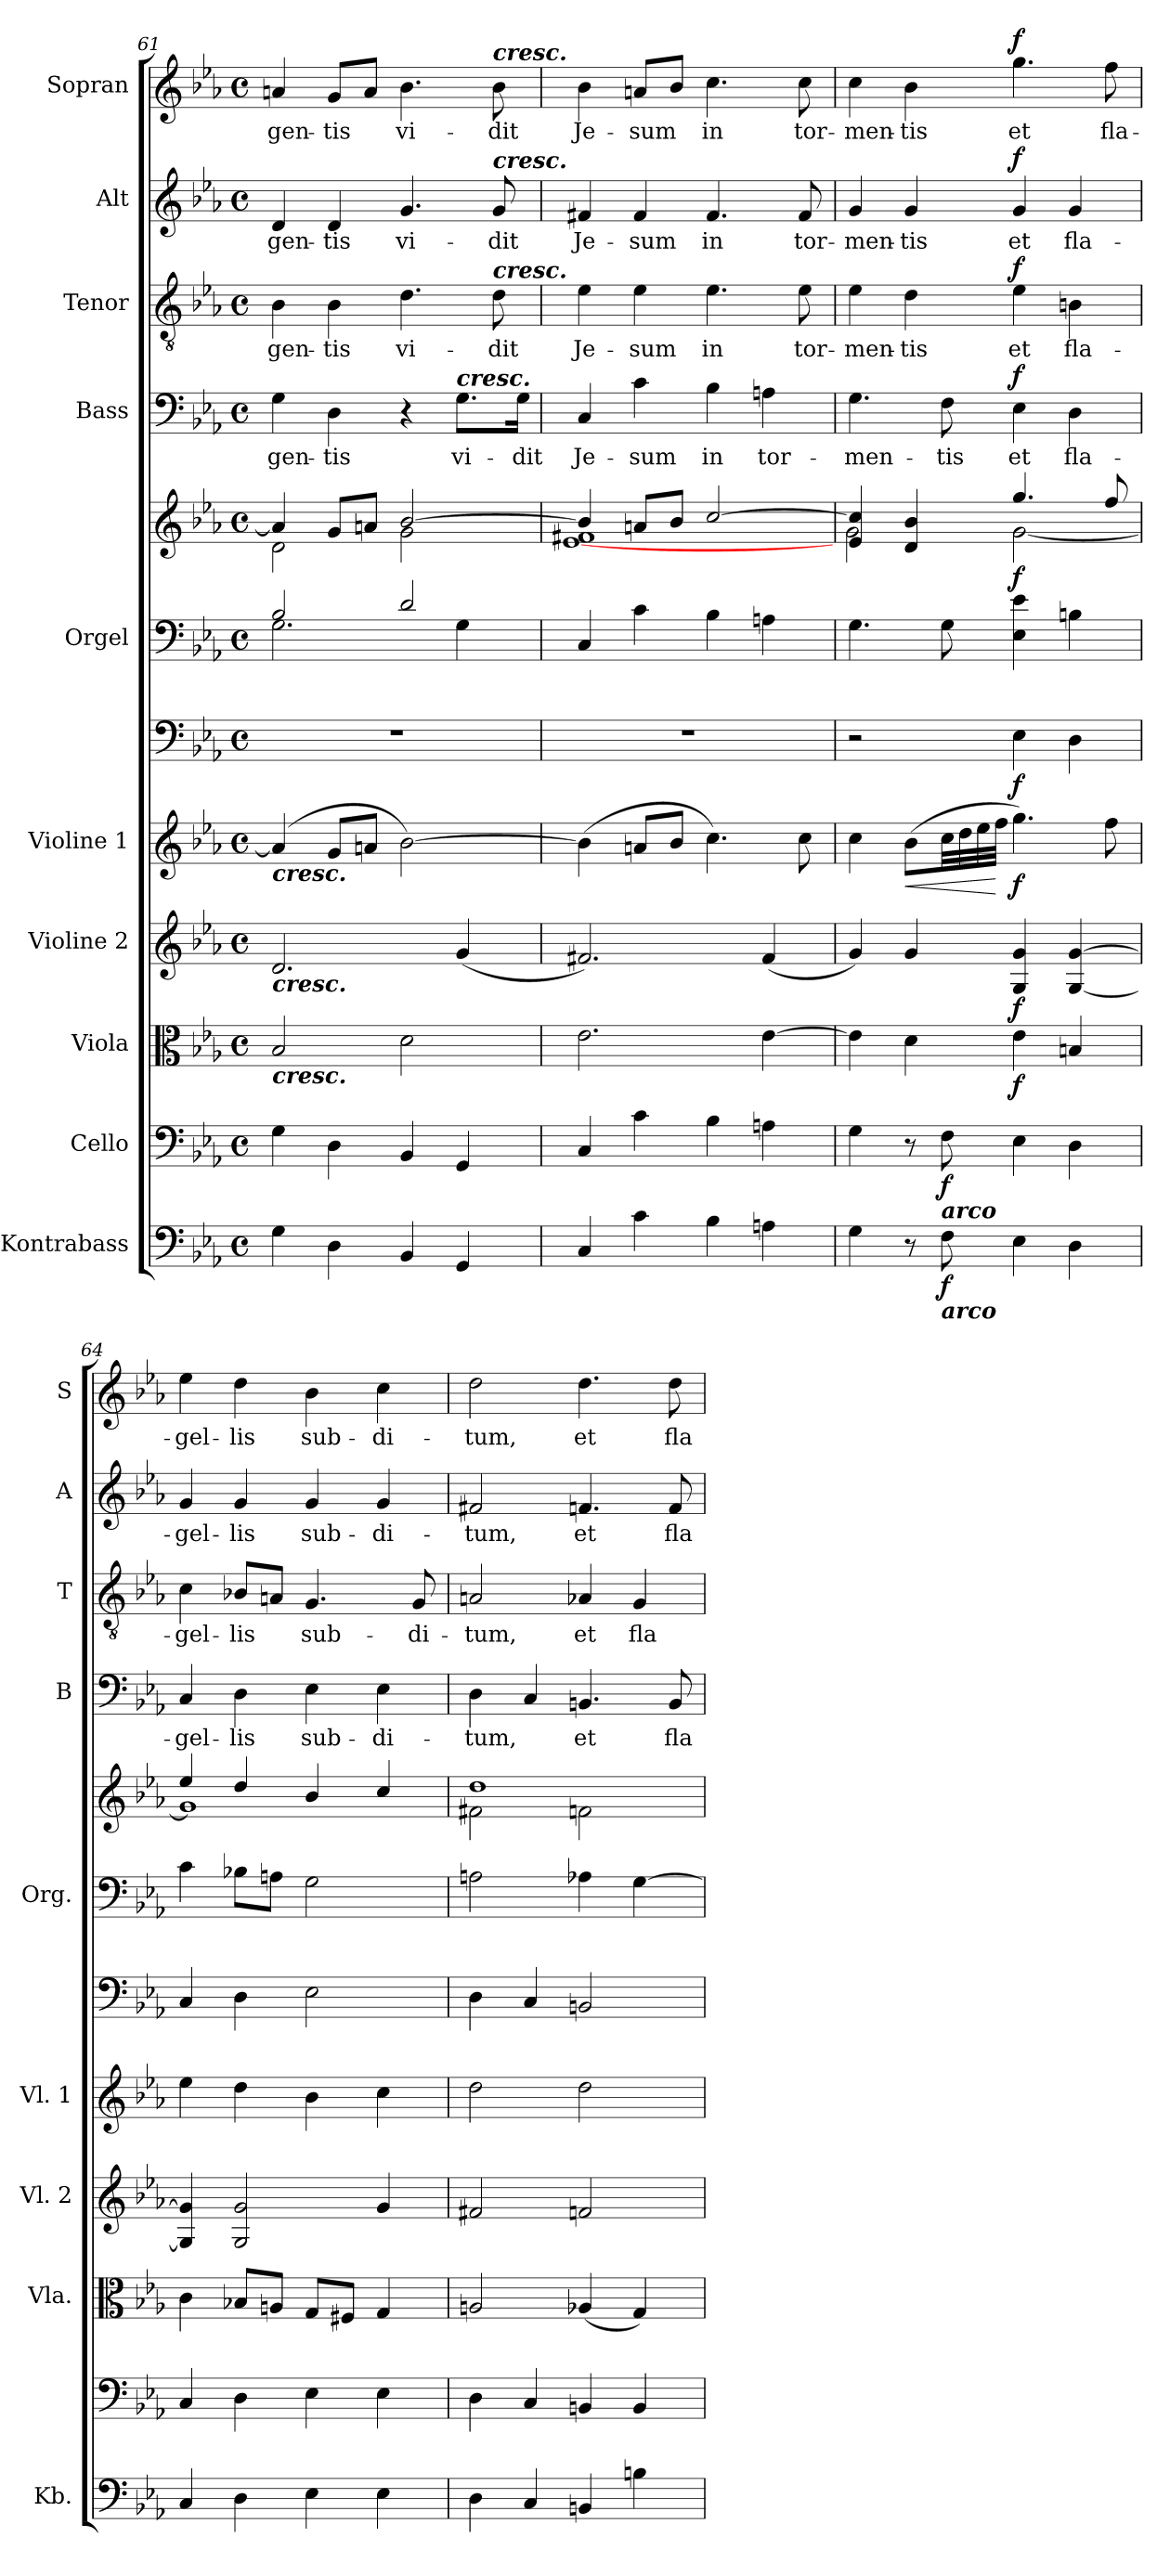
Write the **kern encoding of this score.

**kern	**dynam	**kern	**dynam	**kern	**dynam	**kern	**dynam	**kern	**dynam	**kern	**dynam	**kern	**kern	**dynam	**kern	**text	**dynam	**kern	**text	**dynam	**kern	**text	**dynam	**kern	**text	**dynam
*part11	*part11	*part10	*part10	*part9	*part9	*part8	*part8	*part7	*part7	*part6	*part6	*part5	*part5	*part5	*part4	*part4	*part4	*part3	*part3	*part3	*part2	*part2	*part2	*part1	*part1	*part1
*staff12	*staff12	*staff11	*staff11	*staff10	*staff10	*staff9	*staff9	*staff8	*staff8	*staff7	*staff7	*staff6	*staff5	*staff5/6	*staff4	*staff4	*staff4	*staff3	*staff3	*staff3	*staff2	*staff2	*staff2	*staff1	*staff1	*staff1
*I"Kontrabass	*	*I"Cello	*	*I"Viola	*	*I"Violine 2	*	*I"Violine 1	*	*	*	*I"Orgel	*	*	*I"Bass	*	*	*I"Tenor	*	*	*I"Alt	*	*	*I"Sopran	*	*
*I'Kb.	*	*	*	*I'Vla.	*	*I'Vl. 2	*	*I'Vl. 1	*	*	*	*I'Org.	*	*	*I'B	*	*	*I'T	*	*	*I'A	*	*	*I'S	*	*
*clefF4	*	*clefF4	*	*clefC3	*	*clefG2	*	*clefG2	*	*clefF4	*	*clefF4	*clefG2	*	*clefF4	*	*	*clefGv2	*	*	*clefG2	*	*	*clefG2	*	*
*ITrd7c12	*	*	*	*	*	*	*	*	*	*	*	*	*	*	*	*	*	*	*	*	*	*	*	*	*	*
*k[b-e-a-]	*	*k[b-e-a-]	*	*k[b-e-a-]	*	*k[b-e-a-]	*	*k[b-e-a-]	*	*k[b-e-a-]	*	*k[b-e-a-]	*k[b-e-a-]	*	*k[b-e-a-]	*	*	*k[b-e-a-]	*	*	*k[b-e-a-]	*	*	*k[b-e-a-]	*	*
*E-:	*	*E-:	*	*E-:	*	*E-:	*	*E-:	*	*E-:	*	*E-:	*E-:	*	*E-:	*	*	*E-:	*	*	*E-:	*	*	*E-:	*	*
*M4/4	*	*M4/4	*	*M4/4	*	*M4/4	*	*M4/4	*	*M4/4	*	*M4/4	*M4/4	*	*M4/4	*	*	*M4/4	*	*	*M4/4	*	*	*M4/4	*	*
*met(c)	*	*met(c)	*	*met(c)	*	*met(c)	*	*met(c)	*	*met(c)	*	*met(c)	*met(c)	*	*met(c)	*	*	*met(c)	*	*	*met(c)	*	*	*met(c)	*	*
=61	=61	=61	=61	=61	=61	=61	=61	=61	=61	=61	=61	=61	=61	=61	=61	=61	=61	=61	=61	=61	=61	=61	=61	=61	=61	=61
*	*	*	*	*	*	*	*	*	*	*	*	*^	*^	*	*	*	*	*	*	*	*	*	*	*	*	*
!	!	!	!	!	!	!	!	!LO:TX:b:Bi:t=cresc.	!	!	!	!	!	!	!	!	!	!	!	!	!	!	!	!	!	!	!	!
!	!	!	!	!	!	!LO:TX:b:Bi:t=cresc.	!	!	!	!	!	!	!	!	!	!	!	!	!	!	!	!	!	!	!	!	!	!
!	!	!	!	!LO:TX:b:Bi:t=cresc.	!	!	!	!	!	!	!	!	!	!	!	!	!	!	!	!	!	!	!	!	!	!	!	!
!	!	!	!	!	!	!	!	!	!	!	!	!	!	!	!	!	!	!LO:LY:b	!	!	!LO:LY:b	!	!	!LO:LY:b	!	!	!LO:LY:b	!
4GG\	.	4G\	.	2B-/	.	2.d/	.	(<4a/]	.	1r	.	2B-/	2.G\	4a/]	2d\	.	4G\	gen-	.	4B-\	gen-	.	4d/	gen-	.	4an/	gen-	.
!	!	!	!	!	!	!	!	!	!	!	!	!	!	!	!	!	!	!LO:LY:b	!	!	!LO:LY:b	!	!	!LO:LY:b	!	!	!LO:LY:b	!
4DD\	.	4D\	.	.	.	.	.	8g/L	.	.	.	.	.	8g/L	.	.	4D\	-tis	.	4B-\	-tis	.	4d/	-tis	.	8g/L	-tis	.
.	.	.	.	.	.	.	.	8an/J	.	.	.	.	.	8an/J	.	.	.	.	.	.	.	.	.	.	.	8a/J	.	.
!	!	!	!	!	!	!	!	!	!	!	!	!	!	!	!	!	!	!	!	!	!LO:LY:b	!	!	!LO:LY:b	!	!	!LO:LY:b	!
4BBB-/	.	4BB-/	.	2d\	.	.	.	[2b-\)	.	.	.	2d/	.	[>2b-/	2g\	.	4r	.	.	4.d\	vi-	.	4.g/	vi-	.	4.b-\	vi-	.
!	!	!	!	!	!	!	!	!	!	!	!	!	!	!	!	!	!LO:TX:a:Bi:t=cresc.	!	!	!	!	!	!	!	!	!	!	!
!	!	!	!	!	!	!	!	!	!	!	!	!	!	!	!	!	!	!LO:LY:b	!	!	!	!	!	!	!	!	!	!
4GGG/	.	4GG/	.	.	.	(<4g/	.	.	.	.	.	.	4G\	.	.	.	8.G\L	vi-	.	.	.	.	.	.	.	.	.	.
!	!	!	!	!	!	!	!	!	!	!	!	!	!	!	!	!	!	!	!	!	!	!	!	!	!	!LO:TX:a:Bi:t=cresc.	!	!
!	!	!	!	!	!	!	!	!	!	!	!	!	!	!	!	!	!	!	!	!	!	!	!LO:TX:a:Bi:t=cresc.	!	!	!	!	!
!	!	!	!	!	!	!	!	!	!	!	!	!	!	!	!	!	!	!	!	!LO:TX:a:Bi:t=cresc.	!	!	!	!	!	!	!	!
!	!	!	!	!	!	!	!	!	!	!	!	!	!	!	!	!	!	!	!	!	!LO:LY:b	!	!	!LO:LY:b	!	!	!LO:LY:b	!
.	.	.	.	.	.	.	.	.	.	.	.	.	.	.	.	.	.	.	.	8d\	-dit	.	8g/	-dit	.	8b-\	-dit	.
!	!	!	!	!	!	!	!	!	!	!	!	!	!	!	!	!	!	!LO:LY:b	!	!	!	!	!	!	!	!	!	!
.	.	.	.	.	.	.	.	.	.	.	.	.	.	.	.	.	16G\Jk	-dit	.	.	.	.	.	.	.	.	.	.
*	*	*	*	*	*	*	*	*	*	*	*	*v	*v	*	*	*	*	*	*	*	*	*	*	*	*	*	*	*
=62	=62	=62	=62	=62	=62	=62	=62	=62	=62	=62	=62	=62	=62	=62	=62	=62	=62	=62	=62	=62	=62	=62	=62	=62	=62	=62	=62
!	!	!	!	!	!	!	!	!	!	!	!	!	!	!	!	!	!LO:LY:b	!	!	!LO:LY:b	!	!	!LO:LY:b	!	!	!LO:LY:b	!
4CC/	.	4C/	.	2.e-\	.	2.f#X/)	.	(>4b-\]	.	1r	.	4C/	4b-/]	[<1e- 1f#X	.	4C/	Je-	.	4e-\	Je-	.	4f#X/	Je-	.	4b-\	Je-	.
!	!	!	!	!	!	!	!	!	!	!	!	!	!	!	!	!	!LO:LY:b	!	!	!LO:LY:b	!	!	!LO:LY:b	!	!	!LO:LY:b	!
4C\	.	4c\	.	.	.	.	.	8an/L	.	.	.	4c\	8an/L	.	.	4c\	-sum	.	4e-\	-sum	.	4f#/	-sum	.	8an/L	-sum	.
.	.	.	.	.	.	.	.	8b-/J	.	.	.	.	8b-/J	.	.	.	.	.	.	.	.	.	.	.	8b-/J	.	.
!	!	!	!	!	!	!	!	!	!	!	!	!	!	!	!	!	!LO:LY:b	!	!	!LO:LY:b	!	!	!LO:LY:b	!	!	!LO:LY:b	!
4BB-\	.	4B-\	.	.	.	.	.	4.cc\)	.	.	.	4B-\	[>2cc/	.	.	4B-\	in	.	4.e-\	in	.	4.f#/	in	.	4.cc\	in	.
!	!	!	!	!	!	!	!	!	!	!	!	!	!	!	!	!	!LO:LY:b	!	!	!	!	!	!	!	!	!	!
4AAn\	.	4An\	.	[4e-\	.	(<4f#/	.	.	.	.	.	4An\	.	.	.	4An\	tor-	.	.	.	.	.	.	.	.	.	.
!	!	!	!	!	!	!	!	!	!	!	!	!	!	!	!	!	!	!	!	!LO:LY:b	!	!	!LO:LY:b	!	!	!LO:LY:b	!
.	.	.	.	.	.	.	.	8cc\	.	.	.	.	.	.	.	.	.	.	8e-\	tor-	.	8f#/	tor-	.	8cc\	tor-	.
=63	=63	=63	=63	=63	=63	=63	=63	=63	=63	=63	=63	=63	=63	=63	=63	=63	=63	=63	=63	=63	=63	=63	=63	=63	=63	=63	=63
!	!	!	!	!	!	!	!	!	!	!	!	!	!	!	!	!	!LO:LY:b	!	!	!LO:LY:b	!	!	!LO:LY:b	!	!	!LO:LY:b	!
4GG\	.	4G\	.	4e-\]	.	4g/)	.	4cc\	.	2r	.	4.G\	4e-/ 4cc/]	2g\	.	4.G\	-men-	.	4e-\	-men-	.	4g/	-men-	.	4cc\	-men-	.
!	!	!	!	!	!	!	!	!	!LO:HP:b	!	!	!	!	!	!	!	!	!	!	!LO:LY:b	!	!	!LO:LY:b	!	!	!LO:LY:b	!
8r	.	8r	.	4d\	.	4g/	.	(>8b-\L	<	.	.	.	4d/ 4b-/	.	.	.	.	.	4d\	-tis	.	4g/	-tis	.	4b-\	-tis	.
!	!	!LO:TX:b:Bi:t=arco	!	!	!	!	!	!	!	!	!	!	!	!	!	!	!	!	!	!	!	!	!	!	!	!	!
!LO:TX:b:Bi:t=arco	!	!	!	!	!	!	!	!	!	!	!	!	!	!	!	!	!	!	!	!	!	!	!	!	!	!	!
!	!LO:DY:b	!	!LO:DY:b	!	!	!	!	!	!	!	!	!	!	!	!	!	!LO:LY:b	!	!	!	!	!	!	!	!	!	!
8FF\	f	8F\	f	.	.	.	.	32cc\LL	.	.	.	8G\	.	.	.	8F\	-tis	.	.	.	.	.	.	.	.	.	.
.	.	.	.	.	.	.	.	32dd\	.	.	.	.	.	.	.	.	.	.	.	.	.	.	.	.	.	.	.
.	.	.	.	.	.	.	.	32ee-\	.	.	.	.	.	.	.	.	.	.	.	.	.	.	.	.	.	.	.
.	.	.	.	.	.	.	.	32ff\JJJ	[	.	.	.	.	.	.	.	.	.	.	.	.	.	.	.	.	.	.
!	!	!	!	!	!LO:DY:b	!	!LO:DY:b	!	!LO:DY:b	!	!LO:DY:b	!	!	!	!LO:DY:b	!	!LO:LY:b	!LO:DY:a	!	!LO:LY:b	!LO:DY:a	!	!LO:LY:b	!LO:DY:a	!	!LO:LY:b	!LO:DY:a
4EE-\	.	4E-\	.	4e-\	f	4G/ 4g/	f	4.gg\)	f	4E-\	f	4E-\ 4e-\	4.gg/	[<2g\	f	4E-\	et	f	4e-\	et	f	4g/	et	f	4.gg\	et	f
!	!	!	!	!	!	!	!	!	!	!	!	!	!	!	!	!	!LO:LY:b	!	!	!LO:LY:b	!	!	!LO:LY:b	!	!	!	!
4DD\	.	4D\	.	4Bn/	.	[4G/ [4g/	.	.	.	4D\	.	4Bn\	.	.	.	4D\	fla-	.	4Bn\	fla-	.	4g/	fla-	.	.	.	.
!	!	!	!	!	!	!	!	!	!	!	!	!	!	!	!	!	!	!	!	!	!	!	!	!	!	!LO:LY:b	!
.	.	.	.	.	.	.	.	8ff\	.	.	.	.	8ff/	.	.	.	.	.	.	.	.	.	.	.	8ff\	fla-	.
!!LO:PB:g=z
=64	=64	=64	=64	=64	=64	=64	=64	=64	=64	=64	=64	=64	=64	=64	=64	=64	=64	=64	=64	=64	=64	=64	=64	=64	=64	=64	=64
!	!	!	!	!	!	!	!	!	!	!	!	!	!	!	!	!	!LO:LY:b	!	!	!LO:LY:b	!	!	!LO:LY:b	!	!	!LO:LY:b	!
4CC/	.	4C/	.	4c\	.	4G/] 4g/]	.	4ee-\	.	4C/	.	4c\	4ee-/	1g]	.	4C/	-gel-	.	4c\	-gel-	.	4g/	-gel-	.	4ee-\	-gel-	.
!	!	!	!	!	!	!	!	!	!	!	!	!	!	!	!	!	!LO:LY:b	!	!	!LO:LY:b	!	!	!LO:LY:b	!	!	!LO:LY:b	!
4DD\	.	4D\	.	8B-X/L	.	2G/ 2g/	.	4dd\	.	4D\	.	8B-X\L	4dd/	.	.	4D\	-lis	.	8B-X/L	-lis	.	4g/	-lis	.	4dd\	-lis	.
.	.	.	.	8An/J	.	.	.	.	.	.	.	8An\J	.	.	.	.	.	.	8An/J	.	.	.	.	.	.	.	.
!	!	!	!	!	!	!	!	!	!	!	!	!	!	!	!	!	!LO:LY:b	!	!	!LO:LY:b	!	!	!LO:LY:b	!	!	!LO:LY:b	!
4EE-\	.	4E-\	.	8G/L	.	.	.	4b-\	.	2E-\	.	2G\	4b-/	.	.	4E-\	sub-	.	4.G/	sub-	.	4g/	sub-	.	4b-\	sub-	.
.	.	.	.	8F#X/J	.	.	.	.	.	.	.	.	.	.	.	.	.	.	.	.	.	.	.	.	.	.	.
!	!	!	!	!	!	!	!	!	!	!	!	!	!	!	!	!	!LO:LY:b	!	!	!	!	!	!LO:LY:b	!	!	!LO:LY:b	!
4EE-\	.	4E-\	.	4G/	.	4g/	.	4cc\	.	.	.	.	4cc/	.	.	4E-\	-di-	.	.	.	.	4g/	-di-	.	4cc\	-di-	.
!	!	!	!	!	!	!	!	!	!	!	!	!	!	!	!	!	!	!	!	!LO:LY:b	!	!	!	!	!	!	!
.	.	.	.	.	.	.	.	.	.	.	.	.	.	.	.	.	.	.	8G/	-di-	.	.	.	.	.	.	.
=65	=65	=65	=65	=65	=65	=65	=65	=65	=65	=65	=65	=65	=65	=65	=65	=65	=65	=65	=65	=65	=65	=65	=65	=65	=65	=65	=65
!	!	!	!	!	!	!	!	!	!	!	!	!	!	!	!	!	!LO:LY:b	!	!	!LO:LY:b	!	!	!LO:LY:b	!	!	!LO:LY:b	!
4DD\	.	4D\	.	2An/	.	2f#X/	.	2dd\	.	4D\	.	2An\	1dd	2f#X\	.	4D\	-tum,	.	2An/	-tum,	.	2f#X/	-tum,	.	2dd\	-tum,	.
4CC/	.	4C/	.	.	.	.	.	.	.	4C/	.	.	.	.	.	4C/	.	.	.	.	.	.	.	.	.	.	.
!	!	!	!	!	!	!	!	!	!	!	!	!	!	!	!	!	!LO:LY:b	!	!	!LO:LY:b	!	!	!LO:LY:b	!	!	!LO:LY:b	!
4BBBn/	.	4BBn/	.	(<4A-X/	.	2fn/	.	2dd\	.	2BBn/	.	4A-X\	.	2fn\	.	4.BBn/	et	.	4A-X/	et	.	4.fn/	et	.	4.dd\	et	.
!	!	!	!	!	!	!	!	!	!	!	!	!	!	!	!	!	!	!	!	!LO:LY:b	!	!	!	!	!	!	!
4BBn\	.	4BB/	.	4G/)	.	.	.	.	.	.	.	[4G\	.	.	.	.	.	.	4G/	fla-	.	.	.	.	.	.	.
!	!	!	!	!	!	!	!	!	!	!	!	!	!	!	!	!	!LO:LY:b	!	!	!	!	!	!LO:LY:b	!	!	!LO:LY:b	!
.	.	.	.	.	.	.	.	.	.	.	.	.	.	.	.	8BB/	fla-	.	.	.	.	8f/	fla-	.	8dd\	fla-	.
*	*	*	*	*	*	*	*	*	*	*	*	*	*v	*v	*	*	*	*	*	*	*	*	*	*	*	*	*
=	=	=	=	=	=	=	=	=	=	=	=	=	=	=	=	=	=	=	=	=	=	=	=	=	=	=
*-	*-	*-	*-	*-	*-	*-	*-	*-	*-	*-	*-	*-	*-	*-	*-	*-	*-	*-	*-	*-	*-	*-	*-	*-	*-	*-
